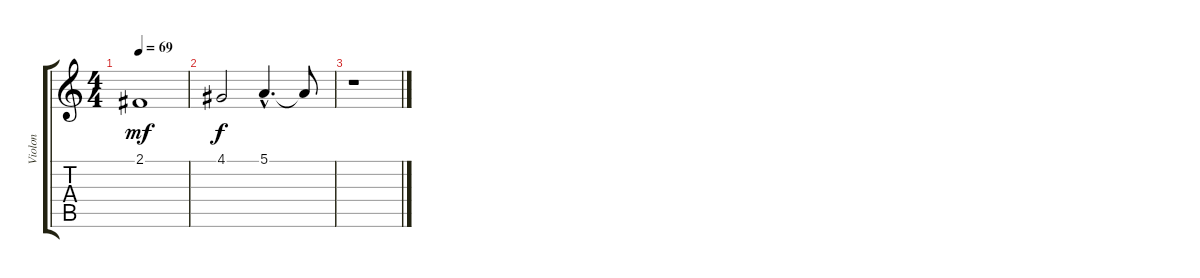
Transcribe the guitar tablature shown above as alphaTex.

\track ("Violon " "Violon ") {instrument violin}
\staff {score tabs}
\tuning (E4 B3 G3 D3 A2 E2) {hide}
\ts (4 4)
\tempo 69
\clef g2
\ks c
2.1.1{dy mf} |
4.1.2{dy f} 5.1{hac}.4{d} 5.1{t}.8 |
r.1
